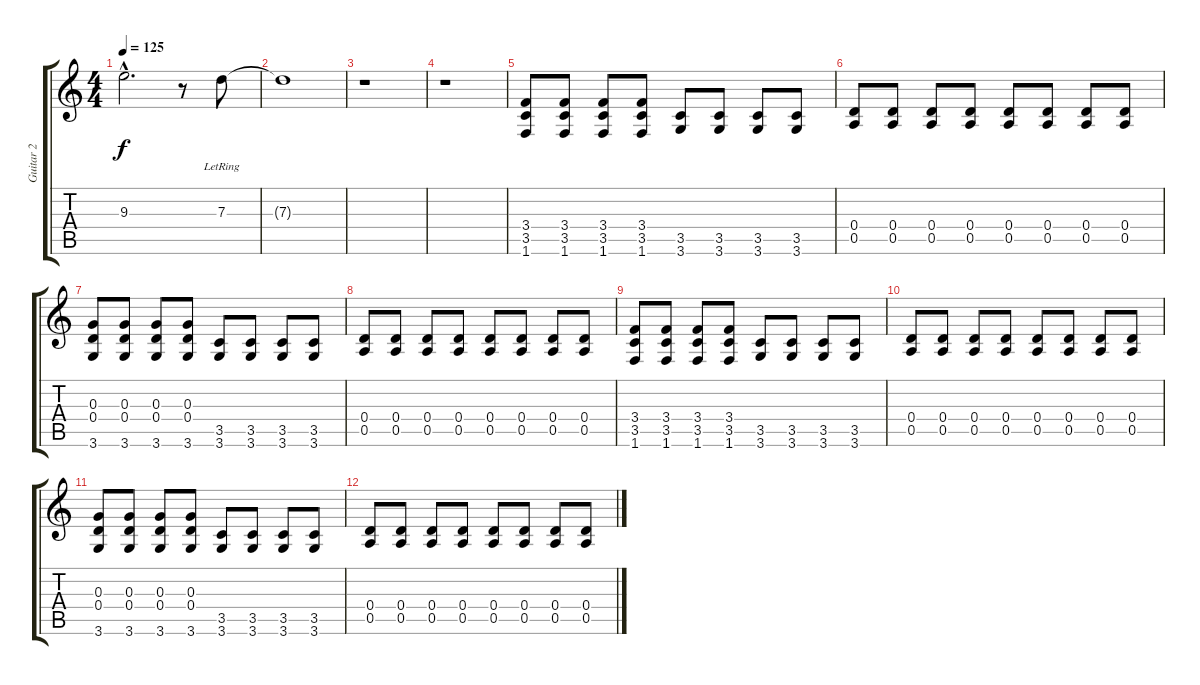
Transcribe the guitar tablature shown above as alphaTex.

\track ("Guitar 2" "Guitar 2") {instrument distortionguitar}
\staff {score tabs}
\tuning (E4 B3 G3 D3 A2 E2) {hide}
\ts (4 4)
\tempo 125
\clef g2
\ks c
9.3{hac}.2{d dy f} r.8 7.3{lr}.8 |
7.3{t}.1 |
r.1 |
r.1 |
(3.4 3.5 1.6).8 (3.4 3.5 1.6).8 (3.4 3.5 1.6).8 (3.4 3.5 1.6).8 (3.5 3.6).8 (3.5 3.6).8 (3.5 3.6).8 (3.5 3.6).8 |
(0.4 0.5).8 (0.4 0.5).8 (0.4 0.5).8 (0.4 0.5).8 (0.4 0.5).8 (0.4 0.5).8 (0.4 0.5).8 (0.4 0.5).8 |
(0.3 0.4 3.6).8 (0.3 0.4 3.6).8 (0.3 0.4 3.6).8 (0.3 0.4 3.6).8 (3.5 3.6).8 (3.5 3.6).8 (3.5 3.6).8 (3.5 3.6).8 |
(0.4 0.5).8 (0.4 0.5).8 (0.4 0.5).8 (0.4 0.5).8 (0.4 0.5).8 (0.4 0.5).8 (0.4 0.5).8 (0.4 0.5).8 |
(3.4 3.5 1.6).8 (3.4 3.5 1.6).8 (3.4 3.5 1.6).8 (3.4 3.5 1.6).8 (3.5 3.6).8 (3.5 3.6).8 (3.5 3.6).8 (3.5 3.6).8 |
(0.4 0.5).8 (0.4 0.5).8 (0.4 0.5).8 (0.4 0.5).8 (0.4 0.5).8 (0.4 0.5).8 (0.4 0.5).8 (0.4 0.5).8 |
(0.3 0.4 3.6).8 (0.3 0.4 3.6).8 (0.3 0.4 3.6).8 (0.3 0.4 3.6).8 (3.5 3.6).8 (3.5 3.6).8 (3.5 3.6).8 (3.5 3.6).8 |
(0.4 0.5).8 (0.4 0.5).8 (0.4 0.5).8 (0.4 0.5).8 (0.4 0.5).8 (0.4 0.5).8 (0.4 0.5).8 (0.4 0.5).8
